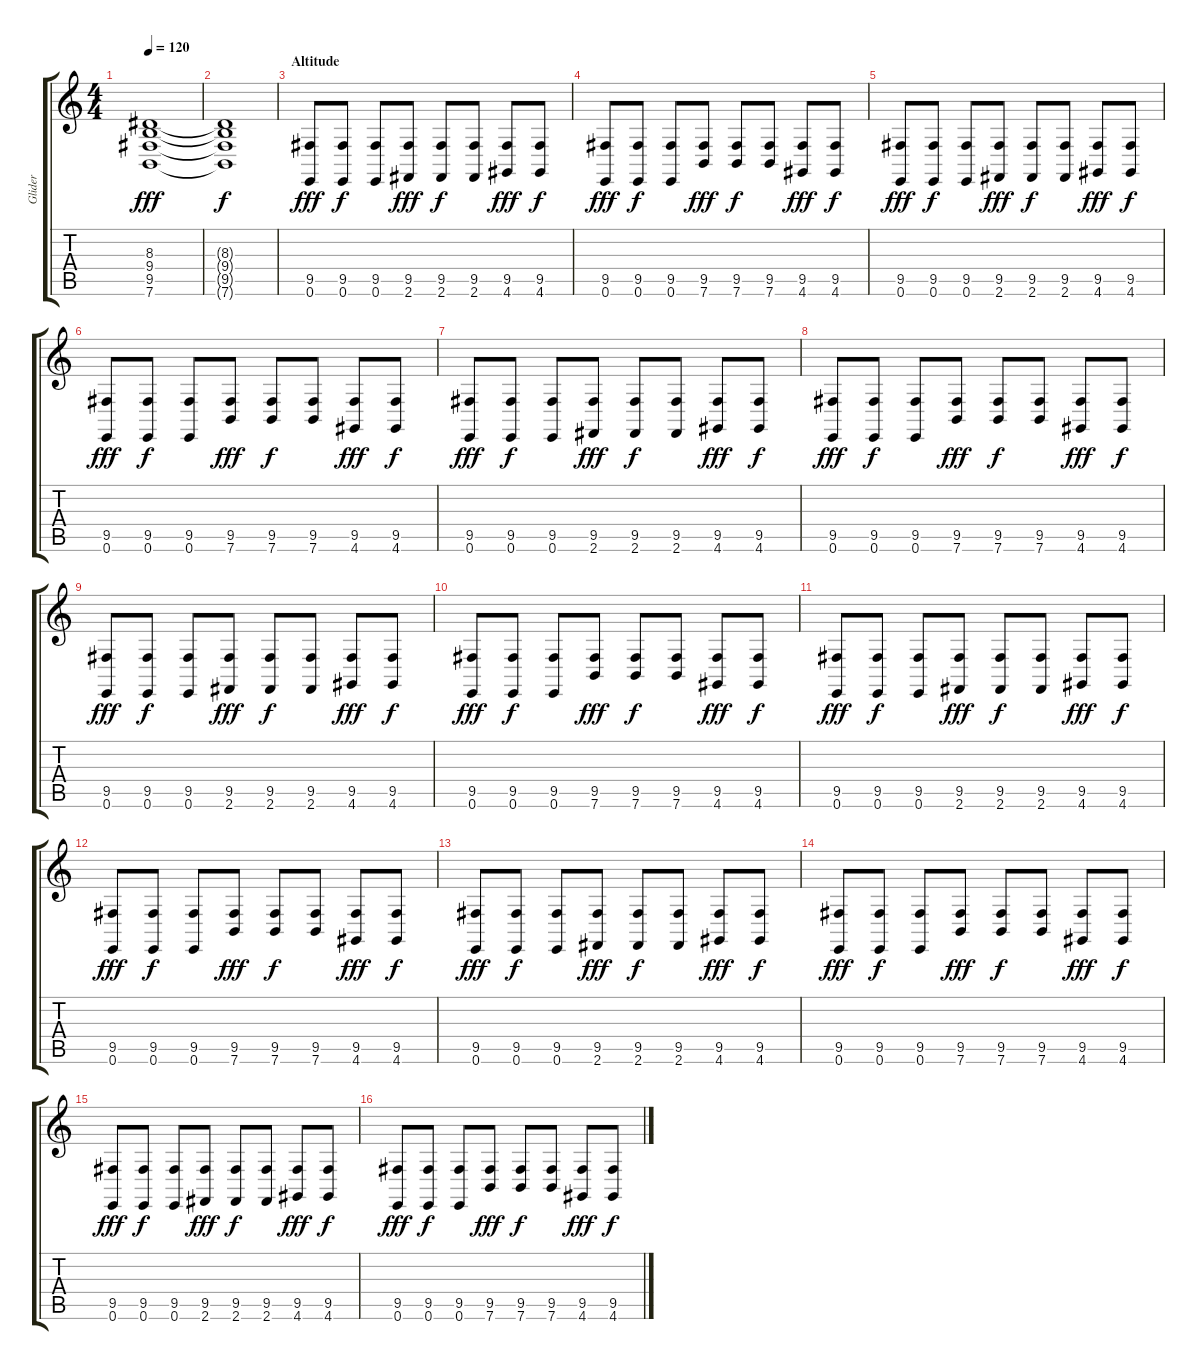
\track ("Glider" "Glider") {instrument brightacousticpiano}
\staff {score tabs}
\tuning (E4 B3 G3 D3 A2 E2) {hide}
\ts (4 4)
\tempo 120
\clef g2
\ks c
(8.3 9.4 9.5 7.6).1{dy fff} |
(8.3{t} 9.4{t} 9.5{t} 7.6{t}).1{dy f} |
\section ("" "Altitude")
(9.5 0.6).8{dy fff} (9.5 0.6).8{dy f} (9.5 0.6).8 (9.5 2.6).8{dy fff} (9.5 2.6).8{dy f} (9.5 2.6).8 (9.5 4.6).8{dy fff} (9.5 4.6).8{dy f} |
(9.5 0.6).8{dy fff} (9.5 0.6).8{dy f} (9.5 0.6).8 (9.5 7.6).8{dy fff} (9.5 7.6).8{dy f} (9.5 7.6).8 (9.5 4.6).8{dy fff} (9.5 4.6).8{dy f} |
(9.5 0.6).8{dy fff} (9.5 0.6).8{dy f} (9.5 0.6).8 (9.5 2.6).8{dy fff} (9.5 2.6).8{dy f} (9.5 2.6).8 (9.5 4.6).8{dy fff} (9.5 4.6).8{dy f} |
(9.5 0.6).8{dy fff} (9.5 0.6).8{dy f} (9.5 0.6).8 (9.5 7.6).8{dy fff} (9.5 7.6).8{dy f} (9.5 7.6).8 (9.5 4.6).8{dy fff} (9.5 4.6).8{dy f} |
(9.5 0.6).8{dy fff} (9.5 0.6).8{dy f} (9.5 0.6).8 (9.5 2.6).8{dy fff} (9.5 2.6).8{dy f} (9.5 2.6).8 (9.5 4.6).8{dy fff} (9.5 4.6).8{dy f} |
(9.5 0.6).8{dy fff} (9.5 0.6).8{dy f} (9.5 0.6).8 (9.5 7.6).8{dy fff} (9.5 7.6).8{dy f} (9.5 7.6).8 (9.5 4.6).8{dy fff} (9.5 4.6).8{dy f} |
(9.5 0.6).8{dy fff} (9.5 0.6).8{dy f} (9.5 0.6).8 (9.5 2.6).8{dy fff} (9.5 2.6).8{dy f} (9.5 2.6).8 (9.5 4.6).8{dy fff} (9.5 4.6).8{dy f} |
(9.5 0.6).8{dy fff} (9.5 0.6).8{dy f} (9.5 0.6).8 (9.5 7.6).8{dy fff} (9.5 7.6).8{dy f} (9.5 7.6).8 (9.5 4.6).8{dy fff} (9.5 4.6).8{dy f} |
(9.5 0.6).8{dy fff} (9.5 0.6).8{dy f} (9.5 0.6).8 (9.5 2.6).8{dy fff} (9.5 2.6).8{dy f} (9.5 2.6).8 (9.5 4.6).8{dy fff} (9.5 4.6).8{dy f} |
(9.5 0.6).8{dy fff} (9.5 0.6).8{dy f} (9.5 0.6).8 (9.5 7.6).8{dy fff} (9.5 7.6).8{dy f} (9.5 7.6).8 (9.5 4.6).8{dy fff} (9.5 4.6).8{dy f} |
(9.5 0.6).8{dy fff} (9.5 0.6).8{dy f} (9.5 0.6).8 (9.5 2.6).8{dy fff} (9.5 2.6).8{dy f} (9.5 2.6).8 (9.5 4.6).8{dy fff} (9.5 4.6).8{dy f} |
(9.5 0.6).8{dy fff} (9.5 0.6).8{dy f} (9.5 0.6).8 (9.5 7.6).8{dy fff} (9.5 7.6).8{dy f} (9.5 7.6).8 (9.5 4.6).8{dy fff} (9.5 4.6).8{dy f} |
(9.5 0.6).8{dy fff} (9.5 0.6).8{dy f} (9.5 0.6).8 (9.5 2.6).8{dy fff} (9.5 2.6).8{dy f} (9.5 2.6).8 (9.5 4.6).8{dy fff} (9.5 4.6).8{dy f} |
(9.5 0.6).8{dy fff} (9.5 0.6).8{dy f} (9.5 0.6).8 (9.5 7.6).8{dy fff} (9.5 7.6).8{dy f} (9.5 7.6).8 (9.5 4.6).8{dy fff} (9.5 4.6).8{dy f}
